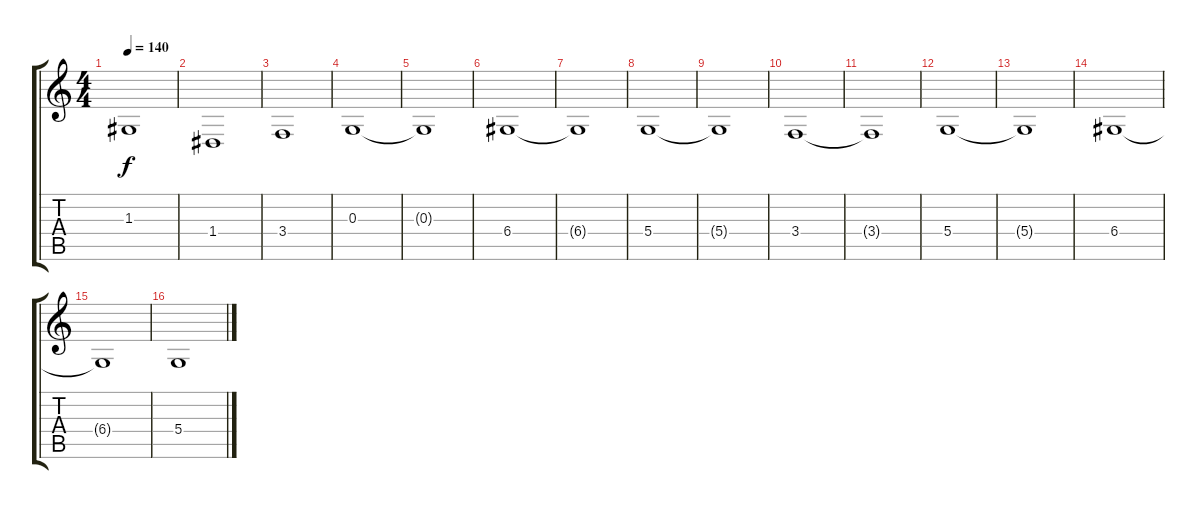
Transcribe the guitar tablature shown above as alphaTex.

\track "" {instrument stringensemble1}
\staff {score tabs}
\tuning (E4 B3 G3 D3 A2 E2) {hide}
\ts (4 4)
\tempo 140
\clef g2
\ks c
1.3{t}.1{dy f} |
1.4.1 |
3.4.1 |
0.3.1 |
0.3{t}.1 |
6.4.1 |
6.4{t}.1 |
5.4.1 |
5.4{t}.1 |
3.4.1 |
3.4{t}.1 |
5.4.1 |
5.4{t}.1 |
6.4.1 |
6.4{t}.1 |
5.4.1
